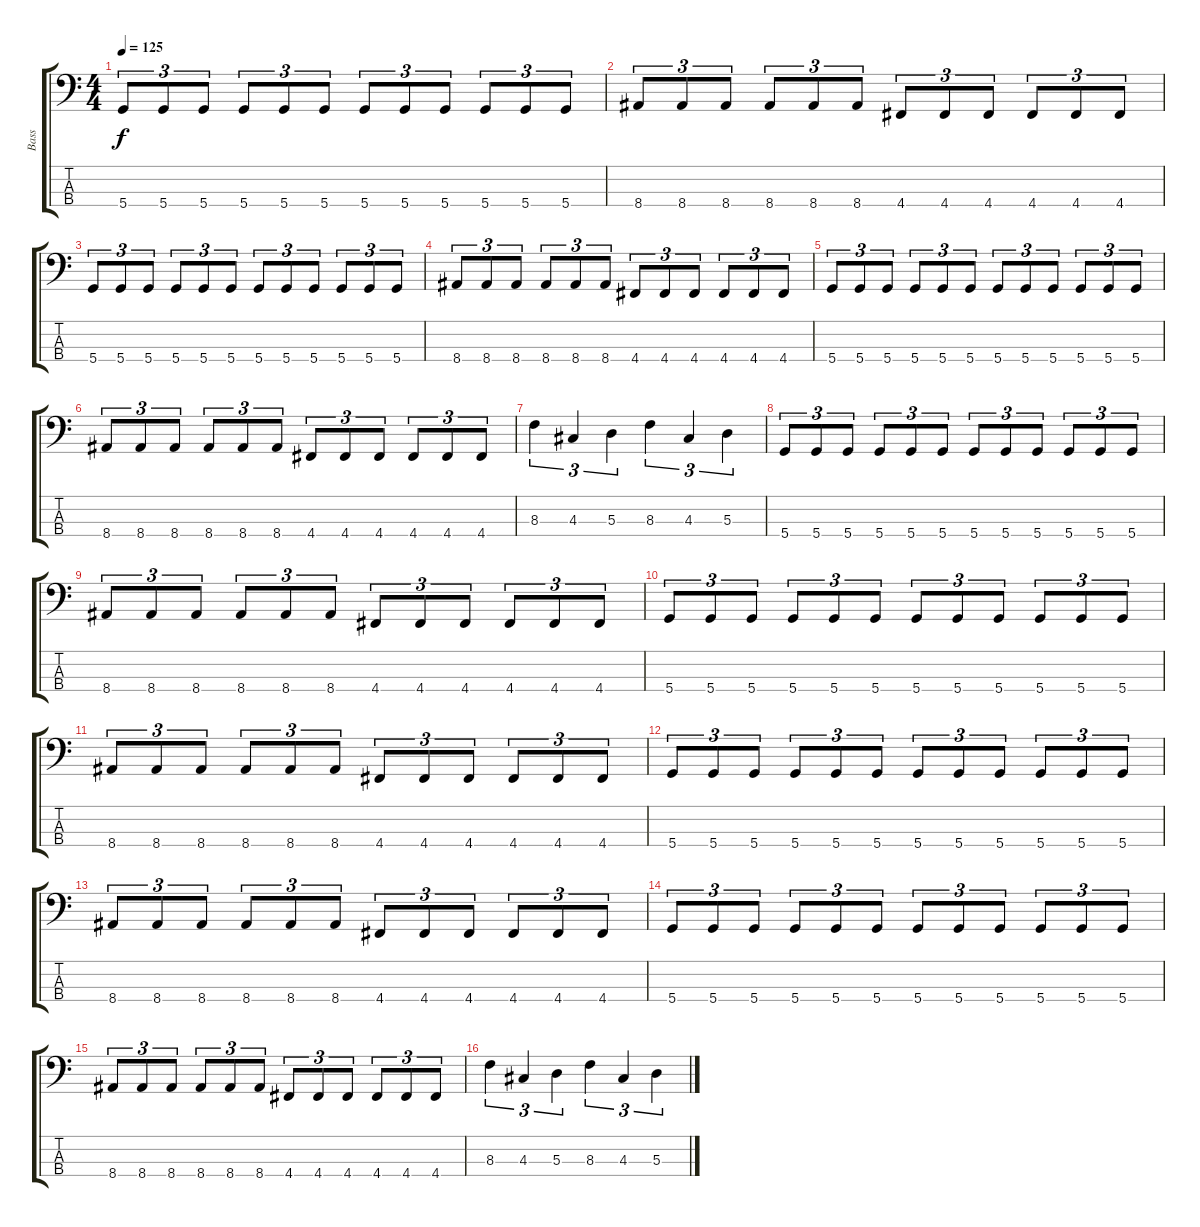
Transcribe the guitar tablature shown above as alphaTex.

\track ("Bass" "Bass") {instrument electricbassfinger}
\staff {score tabs}
\tuning (G2 D2 A1 D1) {hide}
\ts (4 4)
\tempo 125
\clef f4
\ks c
5.4.8{tu (3 2) dy f} 5.4.8{tu (3 2)} 5.4.8{tu (3 2)} 5.4.8{tu (3 2)} 5.4.8{tu (3 2)} 5.4.8{tu (3 2)} 5.4.8{tu (3 2)} 5.4.8{tu (3 2)} 5.4.8{tu (3 2)} 5.4.8{tu (3 2)} 5.4.8{tu (3 2)} 5.4.8{tu (3 2)} |
8.4.8{tu (3 2)} 8.4.8{tu (3 2)} 8.4.8{tu (3 2)} 8.4.8{tu (3 2)} 8.4.8{tu (3 2)} 8.4.8{tu (3 2)} 4.4.8{tu (3 2)} 4.4.8{tu (3 2)} 4.4.8{tu (3 2)} 4.4.8{tu (3 2)} 4.4.8{tu (3 2)} 4.4.8{tu (3 2)} |
5.4.8{tu (3 2)} 5.4.8{tu (3 2)} 5.4.8{tu (3 2)} 5.4.8{tu (3 2)} 5.4.8{tu (3 2)} 5.4.8{tu (3 2)} 5.4.8{tu (3 2)} 5.4.8{tu (3 2)} 5.4.8{tu (3 2)} 5.4.8{tu (3 2)} 5.4.8{tu (3 2)} 5.4.8{tu (3 2)} |
8.4.8{tu (3 2)} 8.4.8{tu (3 2)} 8.4.8{tu (3 2)} 8.4.8{tu (3 2)} 8.4.8{tu (3 2)} 8.4.8{tu (3 2)} 4.4.8{tu (3 2)} 4.4.8{tu (3 2)} 4.4.8{tu (3 2)} 4.4.8{tu (3 2)} 4.4.8{tu (3 2)} 4.4.8{tu (3 2)} |
5.4.8{tu (3 2)} 5.4.8{tu (3 2)} 5.4.8{tu (3 2)} 5.4.8{tu (3 2)} 5.4.8{tu (3 2)} 5.4.8{tu (3 2)} 5.4.8{tu (3 2)} 5.4.8{tu (3 2)} 5.4.8{tu (3 2)} 5.4.8{tu (3 2)} 5.4.8{tu (3 2)} 5.4.8{tu (3 2)} |
8.4.8{tu (3 2)} 8.4.8{tu (3 2)} 8.4.8{tu (3 2)} 8.4.8{tu (3 2)} 8.4.8{tu (3 2)} 8.4.8{tu (3 2)} 4.4.8{tu (3 2)} 4.4.8{tu (3 2)} 4.4.8{tu (3 2)} 4.4.8{tu (3 2)} 4.4.8{tu (3 2)} 4.4.8{tu (3 2)} |
8.3.4{tu (3 2)} 4.3.4{tu (3 2)} 5.3.4{tu (3 2)} 8.3.4{tu (3 2)} 4.3.4{tu (3 2)} 5.3.4{tu (3 2)} |
5.4.8{tu (3 2)} 5.4.8{tu (3 2)} 5.4.8{tu (3 2)} 5.4.8{tu (3 2)} 5.4.8{tu (3 2)} 5.4.8{tu (3 2)} 5.4.8{tu (3 2)} 5.4.8{tu (3 2)} 5.4.8{tu (3 2)} 5.4.8{tu (3 2)} 5.4.8{tu (3 2)} 5.4.8{tu (3 2)} |
8.4.8{tu (3 2)} 8.4.8{tu (3 2)} 8.4.8{tu (3 2)} 8.4.8{tu (3 2)} 8.4.8{tu (3 2)} 8.4.8{tu (3 2)} 4.4.8{tu (3 2)} 4.4.8{tu (3 2)} 4.4.8{tu (3 2)} 4.4.8{tu (3 2)} 4.4.8{tu (3 2)} 4.4.8{tu (3 2)} |
5.4.8{tu (3 2)} 5.4.8{tu (3 2)} 5.4.8{tu (3 2)} 5.4.8{tu (3 2)} 5.4.8{tu (3 2)} 5.4.8{tu (3 2)} 5.4.8{tu (3 2)} 5.4.8{tu (3 2)} 5.4.8{tu (3 2)} 5.4.8{tu (3 2)} 5.4.8{tu (3 2)} 5.4.8{tu (3 2)} |
8.4.8{tu (3 2)} 8.4.8{tu (3 2)} 8.4.8{tu (3 2)} 8.4.8{tu (3 2)} 8.4.8{tu (3 2)} 8.4.8{tu (3 2)} 4.4.8{tu (3 2)} 4.4.8{tu (3 2)} 4.4.8{tu (3 2)} 4.4.8{tu (3 2)} 4.4.8{tu (3 2)} 4.4.8{tu (3 2)} |
5.4.8{tu (3 2)} 5.4.8{tu (3 2)} 5.4.8{tu (3 2)} 5.4.8{tu (3 2)} 5.4.8{tu (3 2)} 5.4.8{tu (3 2)} 5.4.8{tu (3 2)} 5.4.8{tu (3 2)} 5.4.8{tu (3 2)} 5.4.8{tu (3 2)} 5.4.8{tu (3 2)} 5.4.8{tu (3 2)} |
8.4.8{tu (3 2)} 8.4.8{tu (3 2)} 8.4.8{tu (3 2)} 8.4.8{tu (3 2)} 8.4.8{tu (3 2)} 8.4.8{tu (3 2)} 4.4.8{tu (3 2)} 4.4.8{tu (3 2)} 4.4.8{tu (3 2)} 4.4.8{tu (3 2)} 4.4.8{tu (3 2)} 4.4.8{tu (3 2)} |
5.4.8{tu (3 2)} 5.4.8{tu (3 2)} 5.4.8{tu (3 2)} 5.4.8{tu (3 2)} 5.4.8{tu (3 2)} 5.4.8{tu (3 2)} 5.4.8{tu (3 2)} 5.4.8{tu (3 2)} 5.4.8{tu (3 2)} 5.4.8{tu (3 2)} 5.4.8{tu (3 2)} 5.4.8{tu (3 2)} |
8.4.8{tu (3 2)} 8.4.8{tu (3 2)} 8.4.8{tu (3 2)} 8.4.8{tu (3 2)} 8.4.8{tu (3 2)} 8.4.8{tu (3 2)} 4.4.8{tu (3 2)} 4.4.8{tu (3 2)} 4.4.8{tu (3 2)} 4.4.8{tu (3 2)} 4.4.8{tu (3 2)} 4.4.8{tu (3 2)} |
8.3.4{tu (3 2)} 4.3.4{tu (3 2)} 5.3.4{tu (3 2)} 8.3.4{tu (3 2)} 4.3.4{tu (3 2)} 5.3.4{tu (3 2)}
